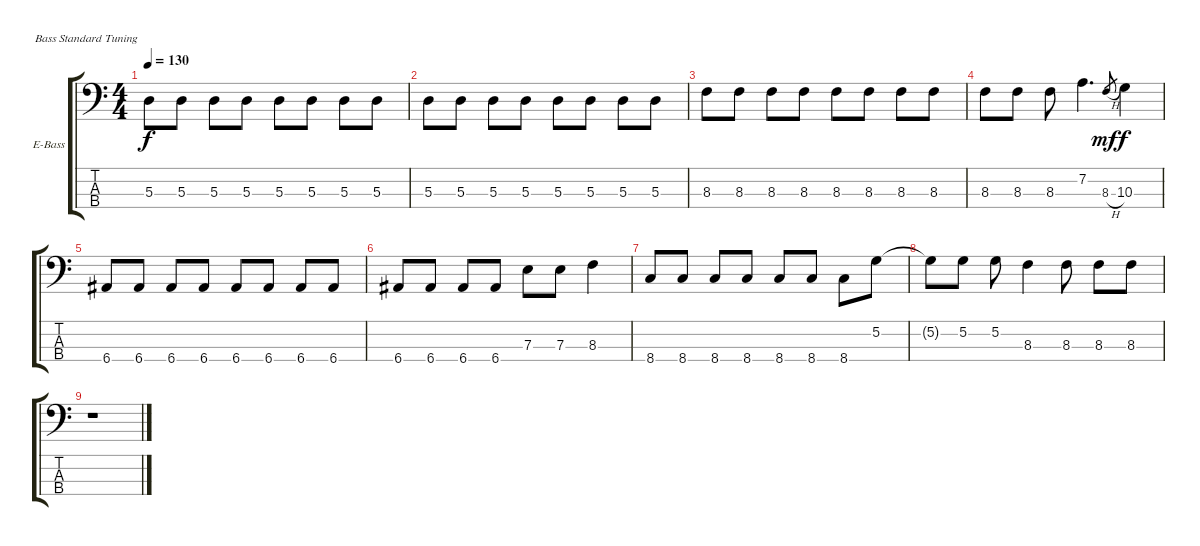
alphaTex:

\bracketExtendMode groupsimilarinstruments
\firstSystemTrackNameOrientation horizontal
\otherSystemsTrackNameOrientation horizontal
\track ("Track 2" "E-Bass") {instrument electricbassfinger}
\staff {score tabs}
\tuning (G2 D2 A1 E1)
\ts (4 4)
\tempo 130
\clef f4
\ks c
5.3.8{dy f} 5.3.8 5.3.8 5.3.8 5.3.8 5.3.8 5.3.8 5.3.8 |
5.3.8 5.3.8 5.3.8 5.3.8 5.3.8 5.3.8 5.3.8 5.3.8 |
8.3.8 8.3.8 8.3.8 8.3.8 8.3.8 8.3.8 8.3.8 8.3.8 |
8.3.8 8.3.8 8.3.8 7.2.4{d} 8.3{h}.8{gr dy mf} 10.3.4{dy f} |
6.4.8 6.4.8 6.4.8 6.4.8 6.4.8 6.4.8 6.4.8 6.4.8 |
6.4.8 6.4.8 6.4.8 6.4.8 7.3.8 7.3.8 8.3.4 |
8.4.8 8.4.8 8.4.8 8.4.8 8.4.8 8.4.8 8.4.8 5.2.8 |
5.2{t}.8 5.2.8 5.2.8 8.3.4 8.3.8 8.3.8 8.3.8 |
r.1
